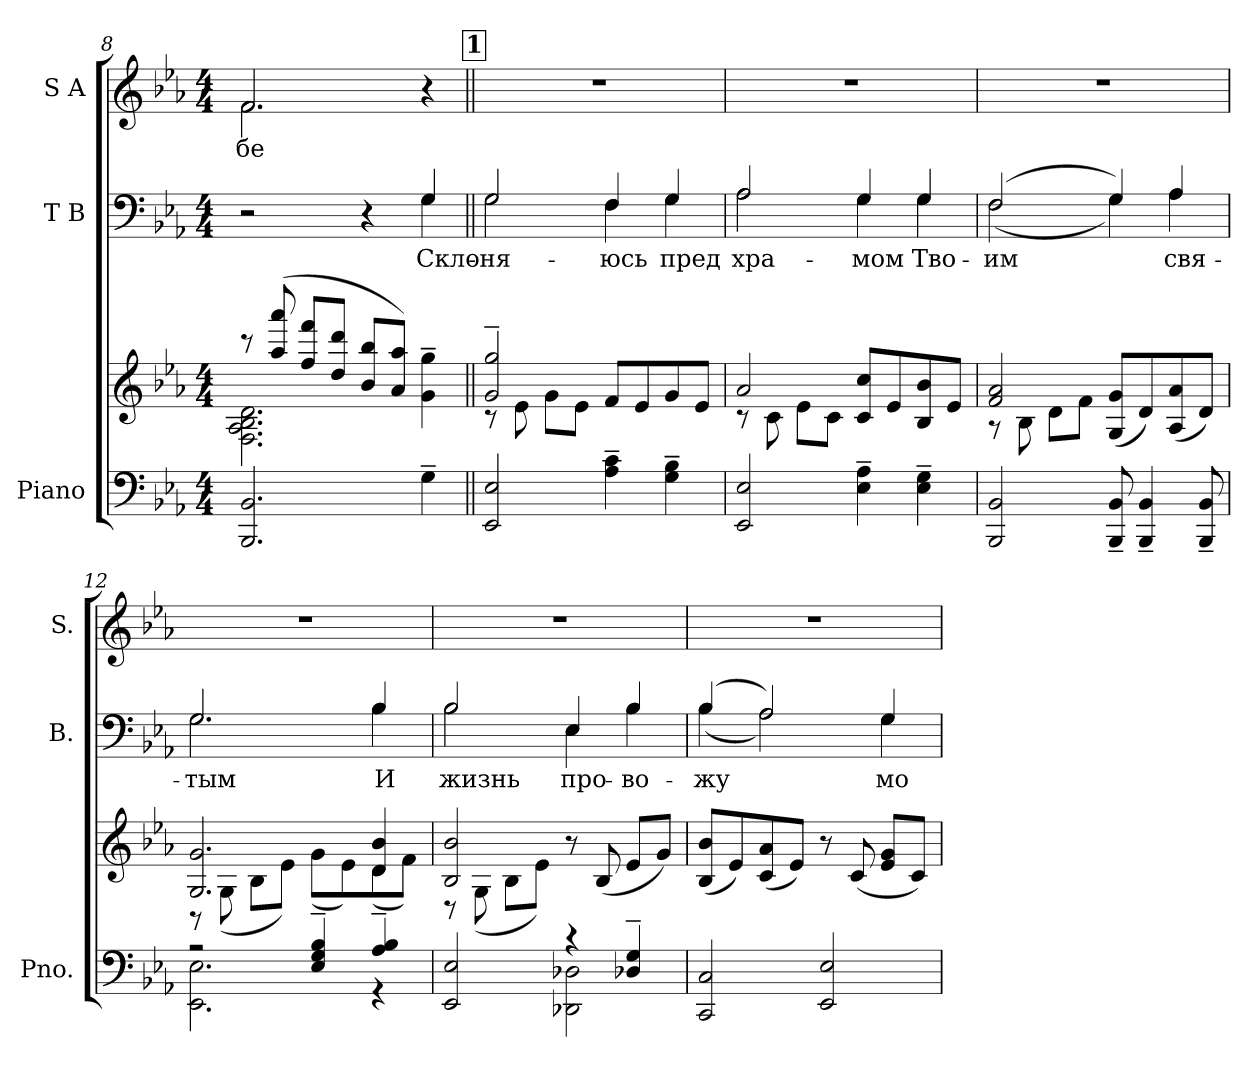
**kern	**kern	**kern	**text	**kern	**text
*part3	*part3	*part2	*part2	*part1	*part1
*staff4	*staff3	*staff2	*staff2	*staff1	*staff1
*I"Piano	*	*I"T B	*	*I"S A	*
*I'Pno.	*	*I'B.	*	*I'S.	*
*clefF4	*clefG2	*clefF4	*	*clefG2	*
*k[b-e-a-]	*k[b-e-a-]	*k[b-e-a-]	*	*k[b-e-a-]	*
*E-:	*E-:	*E-:	*	*E-:	*
*M4/4	*M4/4	*M4/4	*	*M4/4	*
=8	=8	=8	=8	=8	=8
*	*^	*^	*	*	*
!	!	!	!	!	!	!	!LO:LY:b:color=#000000
*	*	*	*	*	*	*^	*
2.BBB-i/ 2.BB-i	8r	2.Fi\ 2.A-i 2.B-i 2.di	2r	2ryy	.	2.fi/	2.fi\	-бе
.	(8aa-i/ 8aaa-i	.	.	.	.	.	.	.
.	8ffi/ 8fffiL	.	.	.	.	.	.	.
.	8ddi/ 8dddiJ	.	.	.	.	.	.	.
.	8b-i/ 8bb-iL	.	4r	4ryy	.	.	.	.
.	8a-i/ 8aa-iJ)	.	.	.	.	.	.	.
!	!	!	!	!	!LO:LY:a:color=#000000	!	!	!
4G~i\	4gi\~ 4ggi~	4ryy	4Gi/	4Gi\	Скло-	4r	4ryy	.
*	*	*	*	*	*	*v	*v	*
!!LO:REH:place=s1:B:color=#000000:enc=box:fs=11.7594:t=1
=9||	=9||	=9||	=9||	=9||	=9||	=9||	=9||
*^	*	*	*	*	*	*	*
*	*	*	*	*	*	*	*^	*
!	!	!	!	!	!	!LO:LY:a:color=#000000	!	!	!
*	*	*	*	*	*	*	*v	*v	*
2EE-i/ 2E-i	2ryy	2gi/~ 2ggi~	8r	2Gi/	2Gi\	-ня-	1r	.
.	.	.	8e-i\	.	.	.	.	.
.	.	.	8gi\L	.	.	.	.	.
.	.	.	8e-i\J	.	.	.	.	.
!	!	!	!	!	!	!LO:LY:a:color=#000000	!	!
4A-i\~ 4ci~	4ryy	8fi/L	2ryy	4Fi/	4Fi\	-юсь	.	.
.	.	8e-i/	.	.	.	.	.	.
!	!	!	!	!	!	!LO:LY:a:color=#000000	!	!
4Gi\~ 4B-i~	4ryy	8gi/	.	4Gi/	4Gi\	пред	.	.
.	.	8e-i/J	.	.	.	.	.	.
*v	*v	*	*	*	*	*	*	*
=10	=10	=10	=10	=10	=10	=10	=10
!	!	!	!	!	!LO:LY:a:color=#000000	!	!
2EE-i/ 2E-i	2a-i/	8r	2A-i/	2A-i\	хра-	1r	.
.	.	8ci\	.	.	.	.	.
.	.	8e-i\L	.	.	.	.	.
.	.	8ci\J	.	.	.	.	.
!	!	!	!	!	!LO:LY:a:color=#000000	!	!
4E-i\~ 4A-i~	8ci/ 8cciL	2ryy	4Gi/	4Gi\	-мом	.	.
.	8e-i/	.	.	.	.	.	.
!	!	!	!	!	!LO:LY:a:color=#000000	!	!
4E-i\~ 4Gi~	8B-i/ 8b-i	.	4Gi/	4Gi\	Тво-	.	.
.	8e-i/J	.	.	.	.	.	.
!!LO:PB:g=z
=11	=11	=11	=11	=11	=11	=11	=11
!	!	!	!	!	!LO:LY:a:color=#000000	!	!
2BBB-i/ 2BB-i	2fi/ 2a-i	8r	(2Fi/	(2Fi\	-им	1r	.
.	.	8B-i\	.	.	.	.	.
.	.	8di\L	.	.	.	.	.
.	.	8fi\J	.	.	.	.	.
8BBB-i/~ 8BB-i~	(8Gi/ 8giL	2ryy	4Gi/)	4Gi\)	.	.	.
4BBB-i/~ 4BB-i~	8di/)	.	.	.	.	.	.
!	!	!	!	!	!LO:LY:a:color=#000000	!	!
.	(8A-i/ 8a-i	.	4A-i/	4A-i\	свя-	.	.
8BBB-i/~ 8BB-i~	8di/J)	.	.	.	.	.	.
=12	=12	=12	=12	=12	=12	=12	=12
*^	*	*	*	*	*	*	*
!	!	!	!	!	!	!LO:LY:a:color=#000000	!	!
2r	2.EE-i\ 2.E-i	2.Gi/ 2.gi	8r	2.Gi/	2.Gi\	-тым	1r	.
.	.	.	(8Gi\	.	.	.	.	.
.	.	.	8B-i\L	.	.	.	.	.
.	.	.	8e-i\J)	.	.	.	.	.
4E-i/~ 4Gi~ 4B-i~	.	.	(8gi\L	.	.	.	.	.
.	.	.	8e-i\)	.	.	.	.	.
!	!	!	!	!	!	!LO:LY:a:color=#000000	!	!
4A-i/~ 4B-i~	4r	4di/ 4b-i	(8di\	4B-i/	4B-i\	И	.	.
.	.	.	8fi\J)	.	.	.	.	.
=13	=13	=13	=13	=13	=13	=13	=13	=13
!	!	!	!	!	!	!LO:LY:a:color=#000000	!	!
2ryy	2EE-i/ 2E-i	2B-i/ 2b-i	8r	2B-i/	2B-i\	жизнь	1r	.
.	.	.	(8Gi\	.	.	.	.	.
.	.	.	8B-i\L	.	.	.	.	.
.	.	.	8e-i\J)	.	.	.	.	.
!	!	!	!	!	!	!LO:LY:a:color=#000000	!	!
4r	2DD-Xi\ 2D-Xi	8r	8ryy	4E-i/	4E-i\	про-	.	.
.	.	(8B-i/	8ryy	.	.	.	.	.
!	!	!	!	!	!	!LO:LY:a:color=#000000	!	!
4D-Xi/~ 4Gi~	.	8e-i/L	4ryy	4B-i/	4B-i\	-во-	.	.
.	.	8gi/J)	.	.	.	.	.	.
*v	*v	*	*	*	*	*	*	*
*	*v	*v	*	*	*	*	*
=14	=14	=14	=14	=14	=14	=14
!	!	!	!	!LO:LY:a:color=#000000	!	!
2CCi/ 2Ci	(8B-i/ 8b-iL	(4B-i/	(4B-i\	-жу	1r	.
.	8e-i/)	.	.	.	.	.
.	(8ci/ 8a-i	2A-i/)	2A-i\)	.	.	.
.	8e-i/J)	.	.	.	.	.
2EE-i/ 2E-i	8r	.	.	.	.	.
.	(8ci/	.	.	.	.	.
!	!	!	!	!LO:LY:a:color=#000000	!	!
.	8e-i/ 8giL	4Gi/	4Gi\	мо-	.	.
.	8ci/J)	.	.	.	.	.
*	*	*v	*v	*	*	*
=	=	=	=	=	=
*-	*-	*-	*-	*-	*-
